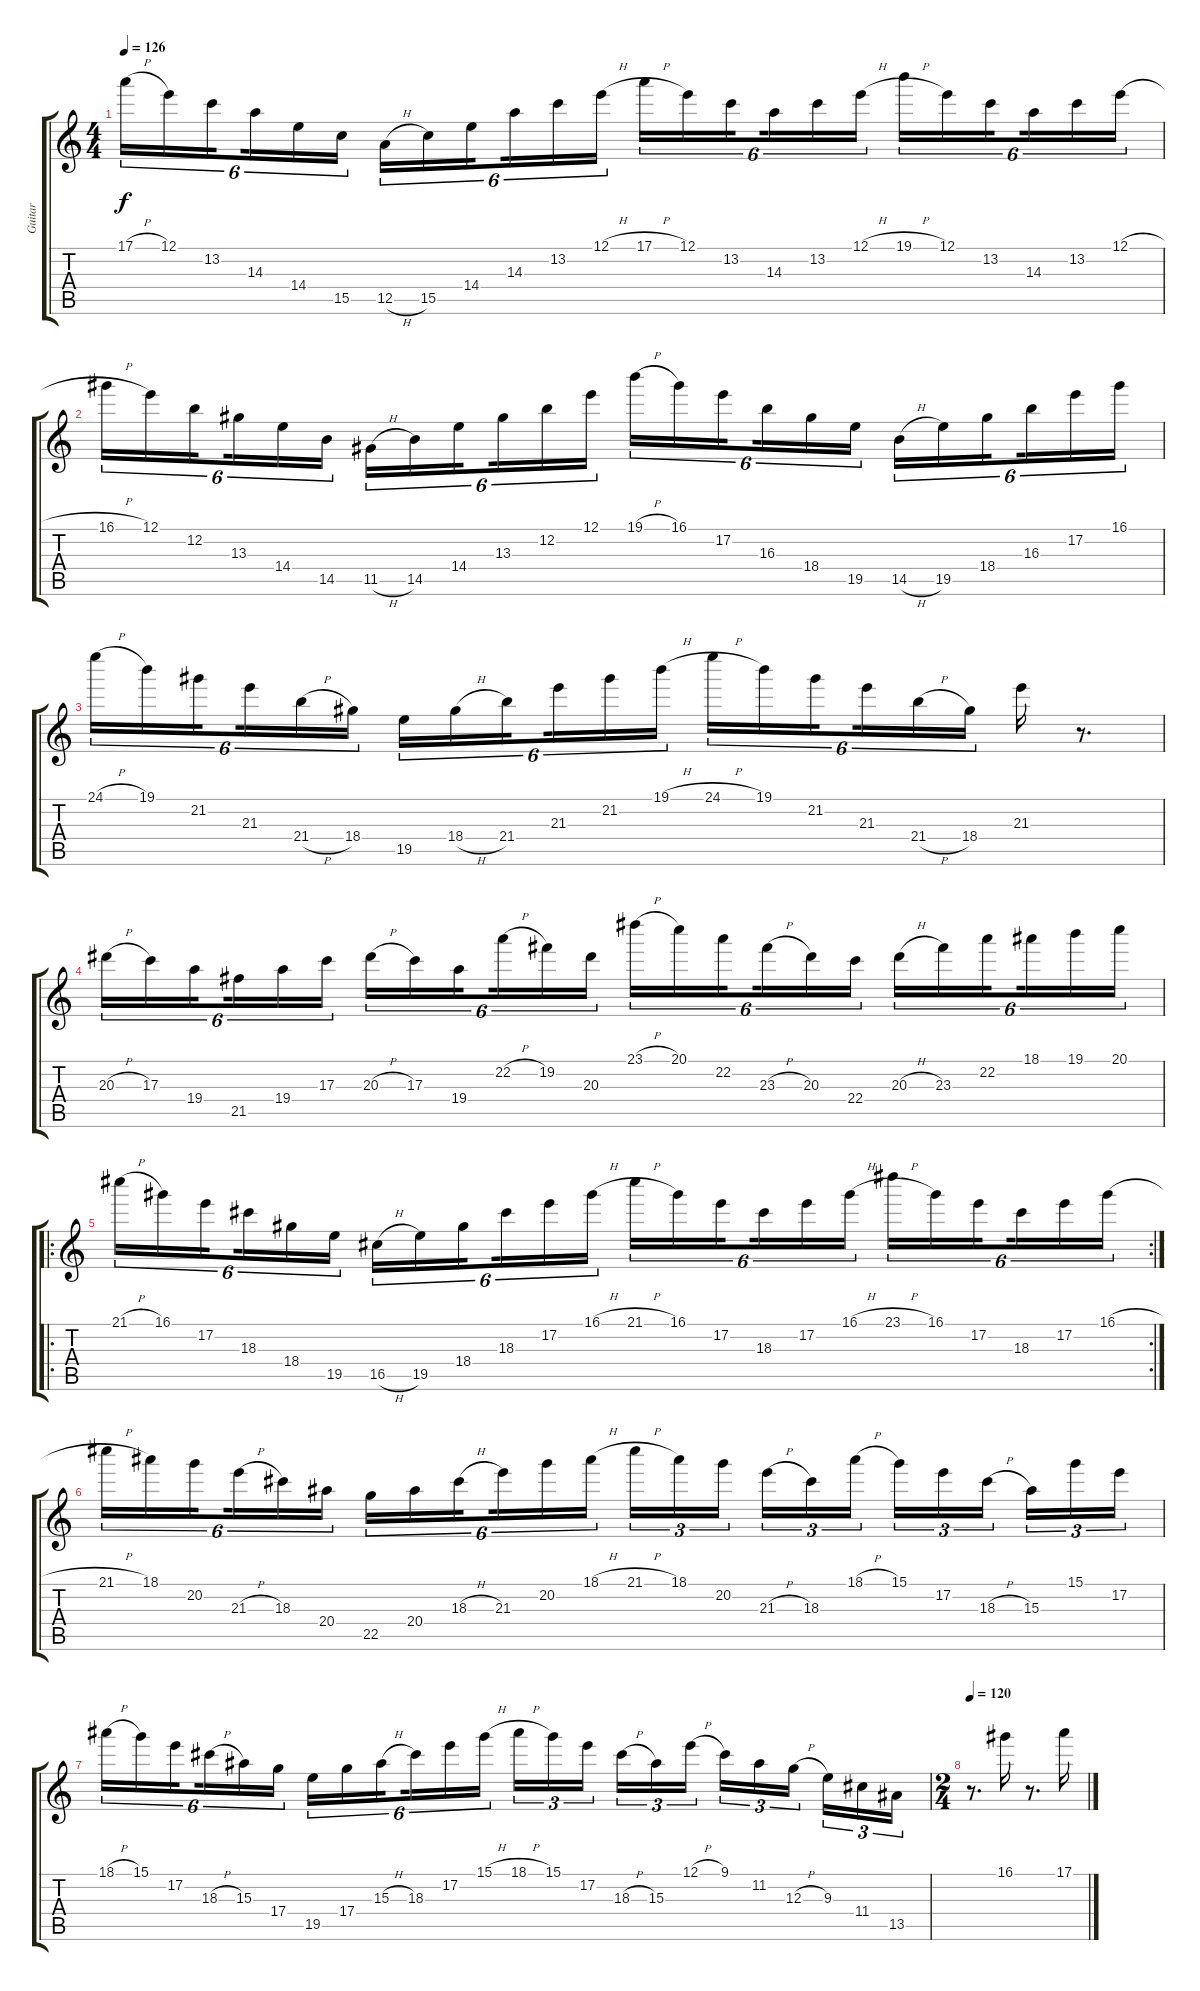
\track ("Guitar" "Guitar") {instrument distortionguitar}
\staff {score tabs}
\tuning (E4 B3 G3 D3 A2 E2) {hide}
\ts (4 4)
\tempo 126
\clef g2
\ks c
17.1{h}.16{tu (6 4) dy f} 12.1.16{tu (6 4)} 13.2.16{tu (6 4) beam splitsecondary} 14.3.16{tu (6 4)} 14.4.16{tu (6 4)} 15.5.16{tu (6 4)} 12.5{h}.16{tu (6 4)} 15.5.16{tu (6 4)} 14.4.16{tu (6 4) beam splitsecondary} 14.3.16{tu (6 4)} 13.2.16{tu (6 4)} 12.1{h}.16{tu (6 4)} 17.1{h}.16{tu (6 4)} 12.1.16{tu (6 4)} 13.2.16{tu (6 4) beam splitsecondary} 14.3.16{tu (6 4)} 13.2.16{tu (6 4)} 12.1{h}.16{tu (6 4)} 19.1{h}.16{tu (6 4)} 12.1.16{tu (6 4)} 13.2.16{tu (6 4) beam splitsecondary} 14.3.16{tu (6 4)} 13.2.16{tu (6 4)} 12.1{h}.16{tu (6 4)} |
16.1{h}.16{tu (6 4)} 12.1.16{tu (6 4)} 12.2.16{tu (6 4) beam splitsecondary} 13.3.16{tu (6 4)} 14.4.16{tu (6 4)} 14.5.16{tu (6 4)} 11.5{h}.16{tu (6 4)} 14.5.16{tu (6 4)} 14.4.16{tu (6 4) beam splitsecondary} 13.3.16{tu (6 4)} 12.2.16{tu (6 4)} 12.1.16{tu (6 4)} 19.1{h}.16{tu (6 4)} 16.1.16{tu (6 4)} 17.2.16{tu (6 4) beam splitsecondary} 16.3.16{tu (6 4)} 18.4.16{tu (6 4)} 19.5.16{tu (6 4)} 14.5{h}.16{tu (6 4)} 19.5.16{tu (6 4)} 18.4.16{tu (6 4) beam splitsecondary} 16.3.16{tu (6 4)} 17.2.16{tu (6 4)} 16.1.16{tu (6 4)} |
24.1{h}.16{tu (6 4)} 19.1.16{tu (6 4)} 21.2.16{tu (6 4) beam splitsecondary} 21.3.16{tu (6 4)} 21.4{h}.16{tu (6 4)} 18.4.16{tu (6 4)} 19.5.16{tu (6 4)} 18.4{h}.16{tu (6 4)} 21.4.16{tu (6 4) beam splitsecondary} 21.3.16{tu (6 4)} 21.2.16{tu (6 4)} 19.1{h}.16{tu (6 4)} 24.1{h}.16{tu (6 4)} 19.1.16{tu (6 4)} 21.2.16{tu (6 4) beam splitsecondary} 21.3.16{tu (6 4)} 21.4{h}.16{tu (6 4)} 18.4.16{tu (6 4)} 21.3.16 r.8{d} |
20.3{h}.16{tu (6 4)} 17.3.16{tu (6 4)} 19.4.16{tu (6 4) beam splitsecondary} 21.5.16{tu (6 4)} 19.4.16{tu (6 4)} 17.3.16{tu (6 4)} 20.3{h}.16{tu (6 4)} 17.3.16{tu (6 4)} 19.4.16{tu (6 4) beam splitsecondary} 22.2{h}.16{tu (6 4)} 19.2.16{tu (6 4)} 20.3.16{tu (6 4)} 23.1{h}.16{tu (6 4)} 20.1.16{tu (6 4)} 22.2.16{tu (6 4) beam splitsecondary} 23.3{h}.16{tu (6 4)} 20.3.16{tu (6 4)} 22.4.16{tu (6 4)} 20.3{h}.16{tu (6 4)} 23.3.16{tu (6 4)} 22.2.16{tu (6 4) beam splitsecondary} 18.1.16{tu (6 4)} 19.1.16{tu (6 4)} 20.1.16{tu (6 4)} |
\ro
\rc 2
21.1{h}.16{tu (6 4)} 16.1.16{tu (6 4)} 17.2.16{tu (6 4) beam splitsecondary} 18.3.16{tu (6 4)} 18.4.16{tu (6 4)} 19.5.16{tu (6 4)} 16.5{h}.16{tu (6 4)} 19.5.16{tu (6 4)} 18.4.16{tu (6 4) beam splitsecondary} 18.3.16{tu (6 4)} 17.2.16{tu (6 4)} 16.1{h}.16{tu (6 4)} 21.1{h}.16{tu (6 4)} 16.1.16{tu (6 4)} 17.2.16{tu (6 4) beam splitsecondary} 18.3.16{tu (6 4)} 17.2.16{tu (6 4)} 16.1{h}.16{tu (6 4)} 23.1{h}.16{tu (6 4)} 16.1.16{tu (6 4)} 17.2.16{tu (6 4) beam splitsecondary} 18.3.16{tu (6 4)} 17.2.16{tu (6 4)} 16.1{h}.16{tu (6 4)} |
21.1{h}.16{tu (6 4)} 18.1.16{tu (6 4)} 20.2.16{tu (6 4) beam splitsecondary} 21.3{h}.16{tu (6 4)} 18.3.16{tu (6 4)} 20.4.16{tu (6 4)} 22.5.16{tu (6 4)} 20.4.16{tu (6 4)} 18.3{h}.16{tu (6 4) beam splitsecondary} 21.3.16{tu (6 4)} 20.2.16{tu (6 4)} 18.1{h}.16{tu (6 4)} 21.1{h}.16{tu (3 2)} 18.1.16{tu (3 2)} 20.2.16{tu (3 2) beam splitsecondary} 21.3{h}.16{tu (3 2)} 18.3.16{tu (3 2)} 18.1{h}.16{tu (3 2)} 15.1.16{tu (3 2)} 17.2.16{tu (3 2)} 18.3{h}.16{tu (3 2) beam splitsecondary} 15.3.16{tu (3 2)} 15.1.16{tu (3 2)} 17.2.16{tu (3 2)} |
18.1{h}.16{tu (6 4)} 15.1.16{tu (6 4)} 17.2.16{tu (6 4) beam splitsecondary} 18.3{h}.16{tu (6 4)} 15.3.16{tu (6 4)} 17.4.16{tu (6 4)} 19.5.16{tu (6 4)} 17.4.16{tu (6 4)} 15.3{h}.16{tu (6 4) beam splitsecondary} 18.3.16{tu (6 4)} 17.2.16{tu (6 4)} 15.1{h}.16{tu (6 4)} 18.1{h}.16{tu (3 2)} 15.1.16{tu (3 2)} 17.2.16{tu (3 2) beam splitsecondary} 18.3{h}.16{tu (3 2)} 15.3.16{tu (3 2)} 12.1{h}.16{tu (3 2)} 9.1.16{tu (3 2)} 11.2.16{tu (3 2)} 12.3{h}.16{tu (3 2) beam splitsecondary} 9.3.16{tu (3 2)} 11.4.16{tu (3 2)} 13.5.16{tu (3 2)} |
\ts (2 4)
\tempo 120
r.8{d} 16.1.16 r.8{d} 17.1.16
